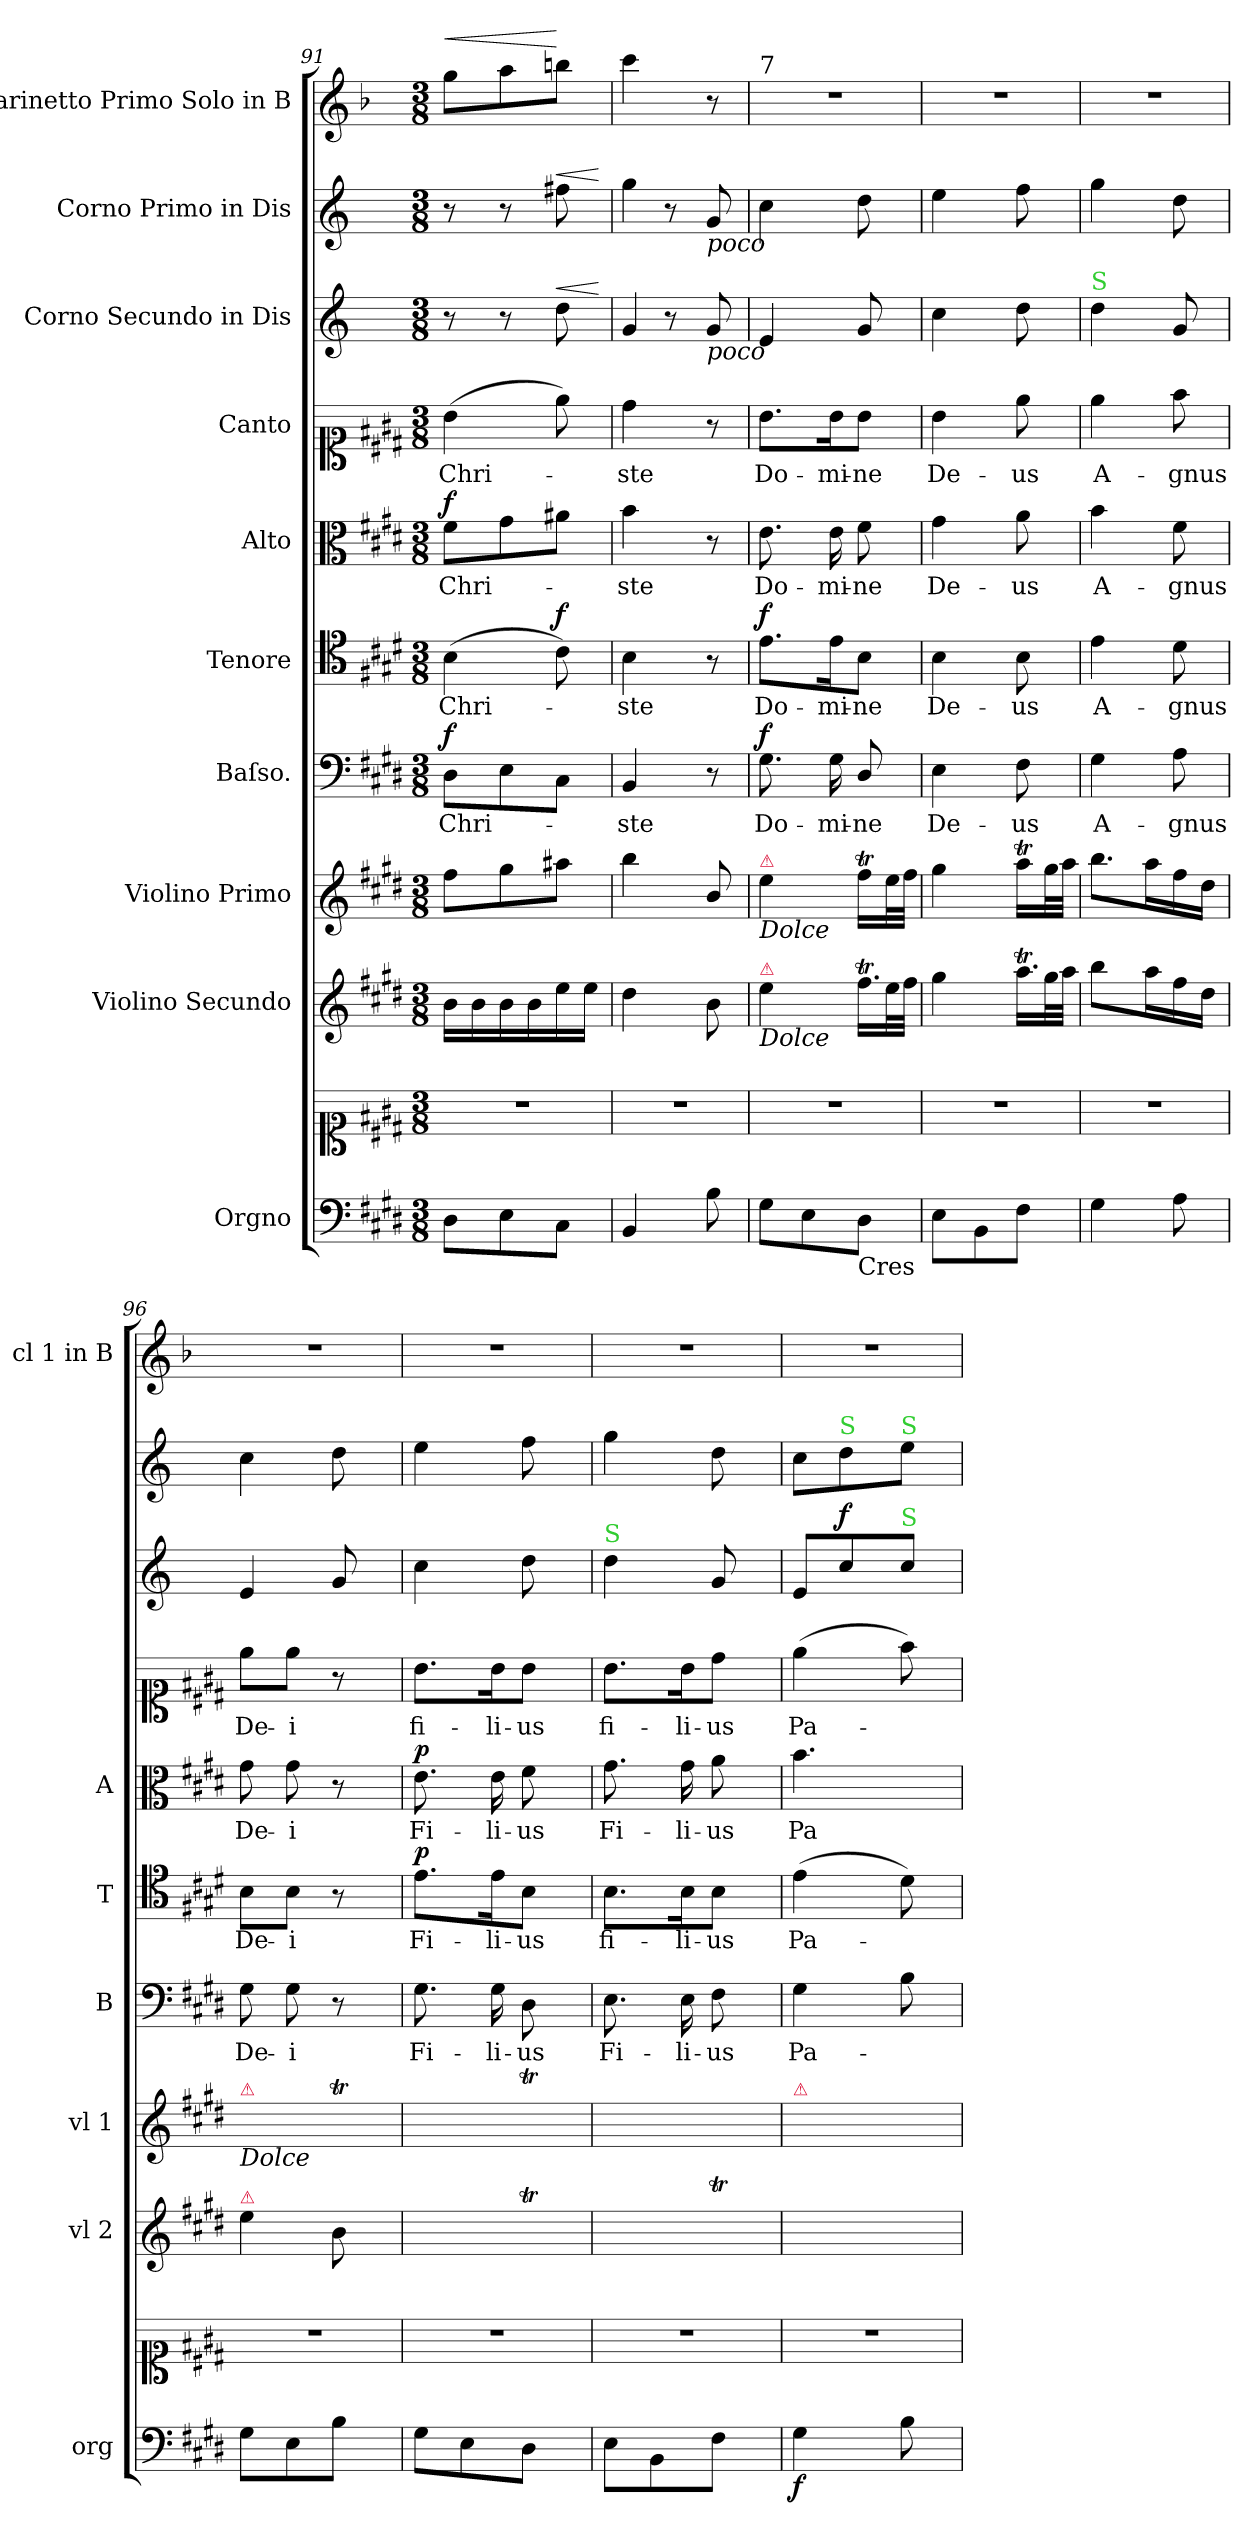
**kern	**kern	**dynam	**kern	**dynam	**kern	**kern	**text	**dynam	**kern	**text	**dynam	**kern	**text	**dynam	**kern	**text	**dynam	**kern	**dynam	**kern	**dynam	**kern	**dynam
*part10	*part10	*part10	*part9	*part9	*part8	*part7	*part7	*part7	*part6	*part6	*part6	*part5	*part5	*part5	*part4	*part4	*part4	*part3	*part3	*part2	*part2	*part1	*part1
*staff11	*staff10	*staff10/11	*staff9	*staff9	*staff8	*staff7	*staff7	*staff7	*staff6	*staff6	*staff6	*staff5	*staff5	*staff5	*staff4	*staff4	*staff4	*staff3	*staff3	*staff2	*staff2	*staff1	*staff1
*I"Orgno	*	*	*I"Violino Secundo	*	*I"Violino Primo	*I"Baſso.	*	*	*I"Tenore	*	*	*I"Alto	*	*	*I"Canto	*	*	*I"Corno Secundo in Dis	*	*I"Corno Primo in Dis	*	*I"Clarinetto Primo Solo in B	*
*I'org	*	*	*I'vl 2	*	*I'vl 1	*I'B	*	*	*I'T	*	*	*I'A	*	*	*	*	*	*	*	*	*	*I'cl 1 in B	*
*clefF4	*clefC1	*	*clefG2	*	*clefG2	*clefF4	*	*	*clefC4	*	*	*clefC3	*	*	*clefC1	*	*	*clefG2	*	*clefG2	*	*clefG2	*
*	*	*	*	*	*	*	*	*	*	*	*	*	*	*	*	*	*	*ITrd5c8	*	*ITrd5c8	*	*ITrd1c1	*
*k[f#c#g#d#]	*k[f#c#g#d#]	*	*k[f#c#g#d#]	*	*k[f#c#g#d#]	*k[f#c#g#d#]	*	*	*k[f#c#g#d#]	*	*	*k[f#c#g#d#]	*	*	*k[f#c#g#d#]	*	*	*k[f#c#g#d#]	*	*k[f#c#g#d#]	*	*k[f#c#g#d#]	*
*E:	*E:	*	*E:	*	*E:	*E:	*	*	*E:	*	*	*E:	*	*	*E:	*	*	*E:	*	*E:	*	*E:	*
*M3/8	*M3/8	*	*M3/8	*	*M3/8	*M3/8	*	*	*M3/8	*	*	*M3/8	*	*	*M3/8	*	*	*M3/8	*	*M3/8	*	*M3/8	*
=91	=91	=91	=91	=91	=91	=91	=91	=91	=91	=91	=91	=91	=91	=91	=91	=91	=91	=91	=91	=91	=91	=91	=91
!	!	!	!	!	!	!	!	!LO:DY:b	!	!	!	!	!	!LO:DY:b	!	!	!	!	!	!	!	!	!LO:HP:a
8D#\L	4.r	.	16b\LL	.	8ff#\L	8D#\L	Chri-	f	(4B\	Chri-	.	8f#\L	Chri-	f	(4b\	Chri-	.	8r	.	8r	.	8ff#\L	<
.	.	.	16b\	.	.	.	.	.	.	.	.	.	.	.	.	.	.	.	.	.	.	.	.
8E\	.	.	16b\	fo	8gg#\	8E\	.	.	.	.	.	8g#\	.	.	.	.	.	8r	.	8r	.	8gg#\	.
.	.	.	16b\	.	.	.	.	.	.	.	.	.	.	.	.	.	.	.	.	.	.	.	.
!	!	!	!	!	!	!	!	!	!	!	!LO:DY:b	!	!	!	!	!	!LO:DY:b	!	!LO:HP:a	!	!LO:HP:a	!	!
8C#/J	.	.	16ee\	.	8aa#X\J	8C#/J	.	.	8c#\)	.	f	8a#X\J	.	.	8ee\)	.	fo	8f#\	<	8a#X\	<	8aa#X\J	[
.	.	.	16ee\JJ	.	.	.	.	.	.	.	.	.	.	.	.	.	.	.	.	.	.	.	.
.	.	.	.	.	.	.	.	.	.	.	.	.	.	.	.	.	.	.	[	.	[	.	.
=92	=92	=92	=92	=92	=92	=92	=92	=92	=92	=92	=92	=92	=92	=92	=92	=92	=92	=92	=92	=92	=92	=92	=92
!	!	!	!	!	!	!	!	!	!	!	!	!	!	!	!	!	!	!LO:N:vis=4	!	!LO:N:vis=4	!	!	!
4BB/	4.r	.	4dd#\	.	4bb\	4BB/	-ste	.	4B\	-ste	.	4b\	-ste	.	4dd#\	-ste	.	8B/	.	8b\	.	4bb\	.
.	.	.	.	.	.	.	.	.	.	.	.	.	.	.	.	.	.	8r	.	8r	.	.	.
!	!	!	!	!	!	!	!	!	!	!	!	!	!	!	!	!	!	!	!	!LO:TX:b:i:t=poco	!	!	!
!	!	!	!	!	!	!	!	!	!	!	!	!	!	!	!	!	!	!LO:TX:b:i:t=poco	!	!	!	!	!
8B\	.	.	8b\	.	8b/	8r	.	.	8r	.	.	8r	.	.	8r	.	.	8B/	.	8B/	.	8r	.
=93	=93	=93	=93	=93	=93	=93	=93	=93	=93	=93	=93	=93	=93	=93	=93	=93	=93	=93	=93	=93	=93	=93	=93
!	!	!	!	!	!	!	!	!	!	!	!	!	!	!	!	!	!	!	!	!	!	!LO:TX:a:t=7	!
!	!	!	!	!	!LO:TX:a:color=crimson:t=⚠	!	!	!	!	!	!	!	!	!	!	!	!	!	!	!	!	!	!
!	!	!	!	!	!LO:TX:b:i:t=Dolce	!	!	!	!	!	!	!	!	!	!	!	!	!	!	!	!	!	!
!	!	!	!LO:TX:a:color=crimson:t=⚠	!	!	!	!	!	!	!	!	!	!	!	!	!	!	!	!	!	!	!	!
!	!	!	!LO:TX:b:i:t=Dolce	!	!	!	!	!	!	!	!	!	!	!	!	!	!	!	!	!	!	!	!
!	!	!	!	!	!	!	!	!LO:DY:b	!	!	!LO:DY:b	!	!	!	!	!	!	!	!	!	!	!	!
8G#\L	4.r	.	4ee\	.	4ee\	8.G#\	Do-	f	8.e\L	Do-	f	8.e\	Do-	.	8.b\L	Do-	.	4G#/	.	4e\	.	4.r	.
8E\	.	.	.	.	.	.	.	.	.	.	.	.	.	.	.	.	.	.	.	.	.	.	.
.	.	.	.	.	.	16G#\	-mi-	.	16e\K	-mi-	.	16e\	-mi-	.	16b\K	-mi-	.	.	.	.	.	.	.
!LO:TX:b:t=Cres	!	!	!	!	!	!	!	!	!	!	!	!	!	!	!	!	!	!	!	!	!	!	!
!	!	!	!LO:N:vis=16.	!	!	!	!	!	!	!	!	!	!	!	!	!	!	!	!	!	!	!	!
8D#\J	.	.	16ff#T\LL	.	16ff#T\LL	8D#/	-ne	.	8B\J	-ne	.	8f#\	-ne	.	8b\J	-ne	.	8B/	.	8f#\	.	.	.
.	.	.	32ee\L	.	32ee\L	.	.	.	.	.	.	.	.	.	.	.	.	.	.	.	.	.	.
.	.	.	32ff#\JJJ	.	32ff#\JJJ	.	.	.	.	.	.	.	.	.	.	.	.	.	.	.	.	.	.
=94	=94	=94	=94	=94	=94	=94	=94	=94	=94	=94	=94	=94	=94	=94	=94	=94	=94	=94	=94	=94	=94	=94	=94
8E\L	4.r	.	4gg#\	.	4gg#\	4E\	De-	.	4B\	De-	.	4g#\	De-	.	4b\	De-	.	4e\	.	4g#\	.	4.r	.
8BB/	.	.	.	.	.	.	.	.	.	.	.	.	.	.	.	.	.	.	.	.	.	.	.
!	!	!	!LO:N:vis=16.	!	!	!	!	!	!	!	!	!	!	!	!	!	!	!	!	!	!	!	!
8F#\J	.	.	16aaT\LL	.	16aaT\LL	8F#\	-us	.	8B\	-us	.	8a\	-us	.	8ee\	-us	.	8f#\	.	8a\	.	.	.
.	.	.	32gg#\L	.	32gg#\L	.	.	.	.	.	.	.	.	.	.	.	.	.	.	.	.	.	.
.	.	.	32aa\JJJ	.	32aa\JJJ	.	.	.	.	.	.	.	.	.	.	.	.	.	.	.	.	.	.
=95	=95	=95	=95	=95	=95	=95	=95	=95	=95	=95	=95	=95	=95	=95	=95	=95	=95	=95	=95	=95	=95	=95	=95
!	!	!	!	!	!	!	!	!	!	!	!	!	!	!	!	!	!	!LO:TX:a:color=limegreen:t=S	!	!	!	!	!
!	!	!	!LO:N:vis=8	!	!	!	!	!	!	!	!	!	!	!	!	!	!	!	!	!	!	!	!
4G#\	4.r	.	8.bb\L	.	8.bb\L	4G#\	A-	.	4e\	A-	.	4b\	A-	.	4ee\	A-	.	4f#\	.	4b\	.	4.r	.
.	.	.	16aa\L	.	16aa\L	.	.	.	.	.	.	.	.	.	.	.	.	.	.	.	.	.	.
8A\	.	.	16ff#\	.	16ff#\	8A\	-gnus	.	8d#\	-gnus	.	8f#\	-gnus	.	8ff#\	-gnus	.	8B/	.	8f#\	.	.	.
.	.	.	16dd#\JJ	.	16dd#\JJ	.	.	.	.	.	.	.	.	.	.	.	.	.	.	.	.	.	.
=96	=96	=96	=96	=96	=96	=96	=96	=96	=96	=96	=96	=96	=96	=96	=96	=96	=96	=96	=96	=96	=96	=96	=96
!	!	!	!	!	!LO:TX:a:color=crimson:t=⚠	!	!	!	!	!	!	!	!	!	!	!	!	!	!	!	!	!	!
!	!	!	!	!	!LO:TX:b:i:t=Dolce	!	!	!	!	!	!	!	!	!	!	!	!	!	!	!	!	!	!
!	!	!	!LO:TX:a:color=crimson:t=⚠	!	!	!	!	!	!	!	!	!	!	!	!	!	!	!	!	!	!	!	!
8G#\L	4.r	.	4ee\	.	4ee\yy	8G#\	De-	.	8B\L	De-	.	8g#\	De-	.	8ee\L	De-	.	4G#/	.	4e\	.	4.r	.
8E\	.	.	.	.	.	8G#\	-i	.	8B\J	-i	.	8g#\	-i	.	8ee\J	-i	.	.	.	.	.	.	.
8B\J	.	.	8b\	.	16ff#T\LLyy	8r	.	.	8r	.	.	8r	.	.	8r	.	.	8B/	.	8f#\	.	.	.
.	.	.	.	.	32ee\Lyy	.	.	.	.	.	.	.	.	.	.	.	.	.	.	.	.	.	.
.	.	.	.	.	32ff#\JJJyy	.	.	.	.	.	.	.	.	.	.	.	.	.	.	.	.	.	.
=97	=97	=97	=97	=97	=97	=97	=97	=97	=97	=97	=97	=97	=97	=97	=97	=97	=97	=97	=97	=97	=97	=97	=97
!	!	!	!	!	!	!	!	!	!	!	!LO:DY:b	!	!	!LO:DY:b	!	!	!LO:DY:b	!	!	!	!	!	!
8G#\L	4.r	.	4ee\yy	.	4gg#\yy	8.G#\	Fi-	.	8.e\L	Fi-	p	8.e\	Fi-	p	8.b\L	fi-	p&colon;	4e\	.	4g#\	.	4.r	.
8E\	.	.	.	.	.	.	.	.	.	.	.	.	.	.	.	.	.	.	.	.	.	.	.
.	.	.	.	.	.	16G#\	-li-	.	16e\K	-li-	.	16e\	-li-	.	16b\K	-li-	.	.	.	.	.	.	.
!	!	!	!LO:N:vis=16.	!	!	!	!	!	!	!	!	!	!	!	!	!	!	!	!	!	!	!	!
8D#\J	.	.	16ff#T\LLyy	.	16aaT\LLyy	8D#\	-us	.	8B\J	-us	.	8f#\	-us	.	8b\J	-us	.	8f#\	.	8a\	.	.	.
.	.	.	32ee\Lyy	.	32gg#\Lyy	.	.	.	.	.	.	.	.	.	.	.	.	.	.	.	.	.	.
.	.	.	32ff#\JJJyy	.	32aa\JJJyy	.	.	.	.	.	.	.	.	.	.	.	.	.	.	.	.	.	.
=98	=98	=98	=98	=98	=98	=98	=98	=98	=98	=98	=98	=98	=98	=98	=98	=98	=98	=98	=98	=98	=98	=98	=98
!	!	!	!	!	!	!	!	!	!	!	!	!	!	!	!	!	!	!LO:TX:a:color=limegreen:t=S	!	!	!	!	!
!	!	!	!	!	!	!	!LO:LY:i	!	!	!	!	!	!	!	!	!	!	!	!	!	!	!	!
8E\L	4.r	.	4gg#\yy	.	8.bb\Lyy	8.E\	Fi-	.	8.B\L	fi-	.	8.g#\	Fi-	.	8.b\L	fi-	.	4f#\	.	4b\	.	4.r	.
8BB/	.	.	.	.	.	.	.	.	.	.	.	.	.	.	.	.	.	.	.	.	.	.	.
!	!	!	!	!	!	!	!LO:LY:i	!	!	!	!	!	!	!	!	!	!	!	!	!	!	!	!
.	.	.	.	.	16aa\Lyy	16E\	-li-	.	16B\K	-li-	.	16g#\	-li-	.	16b\K	-li-	.	.	.	.	.	.	.
!	!	!	!LO:N:vis=16.	!	!	!	!LO:LY:i	!	!	!	!	!	!	!	!	!	!	!	!	!	!	!	!
8F#\J	.	.	16aaT\LLyy	.	16ff#\yy	8F#\	-us	.	8B\J	-us	.	8a\	-us	.	8dd#\J	-us	.	8B/	.	8f#\	.	.	.
.	.	.	32gg#\Lyy	.	16dd#\JJyy	.	.	.	.	.	.	.	.	.	.	.	.	.	.	.	.	.	.
.	.	.	32aa\JJJyy	.	.	.	.	.	.	.	.	.	.	.	.	.	.	.	.	.	.	.	.
=99	=99	=99	=99	=99	=99	=99	=99	=99	=99	=99	=99	=99	=99	=99	=99	=99	=99	=99	=99	=99	=99	=99	=99
!	!	!	!	!	!LO:TX:a:color=crimson:t=⚠	!	!	!	!	!	!	!	!	!	!	!	!	!	!	!	!	!	!
!	!	!LO:DY:b=2	!LO:N:vis=8	!	!	!	!	!	!	!	!	!	!	!	!	!	!	!	!	!	!	!	!
4G#\	4.r	f	8.bb\Lyy	.	4.ryy	4G#\	Pa-	.	(4e\	Pa-	.	4.b\	Pa-	.	(4ee\	Pa-	.	8G#/L	.	8e\L	.	4.r	.
!	!	!	!	!	!	!	!	!	!	!	!	!	!	!	!	!	!	!	!	!LO:TX:a:color=limegreen:t=S	!	!	!
!	!	!	!	!	!	!	!	!	!	!	!	!	!	!	!	!	!	!	!LO:DY:a	!	!LO:DY:b	!	!
.	.	.	.	.	.	.	.	.	.	.	.	.	.	.	.	.	.	8e/	f	8f#\	fo.	.	.
.	.	.	16aa\Lyy	.	.	.	.	.	.	.	.	.	.	.	.	.	.	.	.	.	.	.	.
!	!	!	!	!	!	!	!	!	!	!	!	!	!	!	!	!	!	!	!	!LO:TX:a:color=limegreen:t=S	!	!	!
!	!	!	!	!	!	!	!	!	!	!	!	!	!	!	!	!	!	!LO:TX:a:color=limegreen:t=S	!	!	!	!	!
8B\	.	.	16ff#\yy	.	.	8B\	.	.	8d#\)	.	.	.	.	.	8ff#\)	.	.	8e/J	.	8g#\J	.	.	.
.	.	.	16dd#\JJyy	.	.	.	.	.	.	.	.	.	.	.	.	.	.	.	.	.	.	.	.
=	=	=	=	=	=	=	=	=	=	=	=	=	=	=	=	=	=	=	=	=	=	=	=
*-	*-	*-	*-	*-	*-	*-	*-	*-	*-	*-	*-	*-	*-	*-	*-	*-	*-	*-	*-	*-	*-	*-	*-
